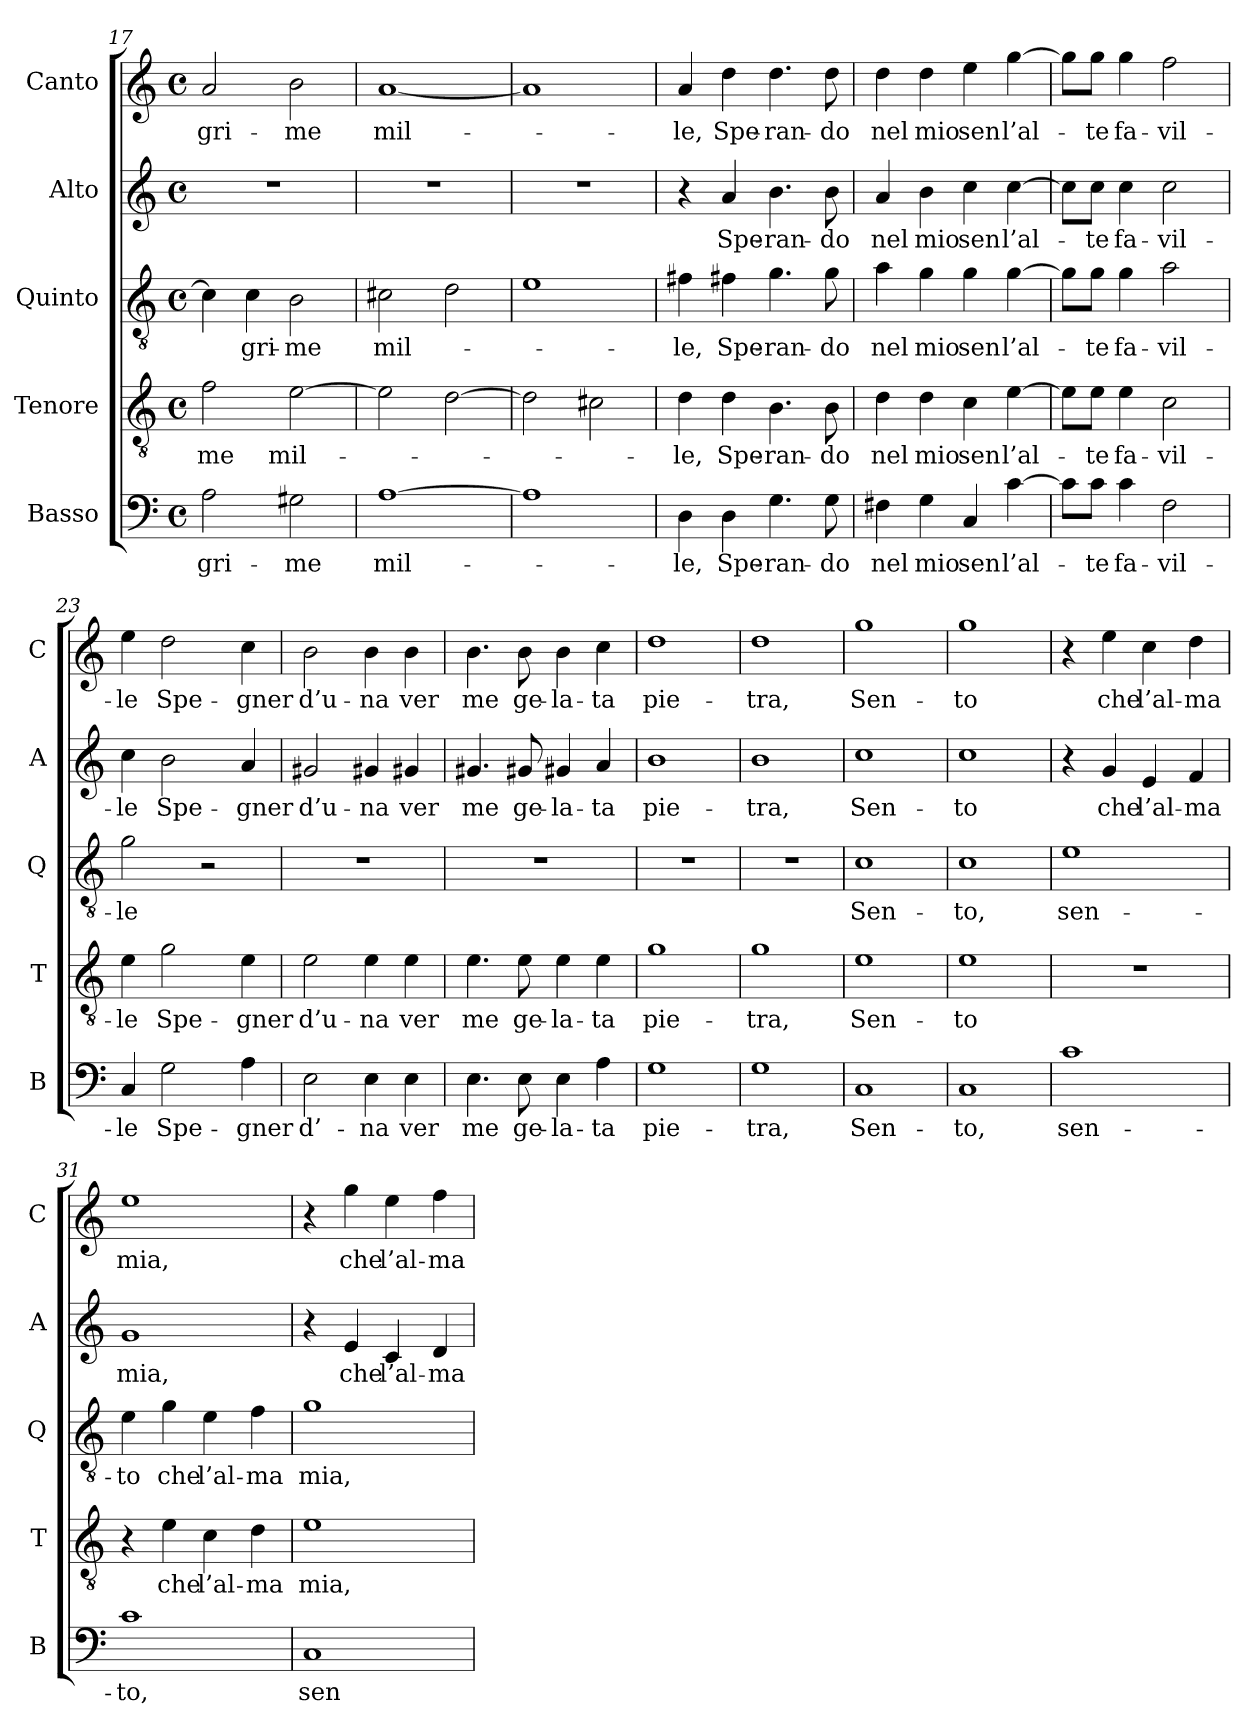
**kern	**text	**kern	**text	**kern	**text	**kern	**text	**kern	**text
*part5	*part5	*part4	*part4	*part3	*part3	*part2	*part2	*part1	*part1
*staff5	*staff5	*staff4	*staff4	*staff3	*staff3	*staff2	*staff2	*staff1	*staff1
*I"Basso	*	*I"Tenore	*	*I"Quinto	*	*I"Alto	*	*I"Canto	*
*I'B	*	*I'T	*	*I'Q	*	*I'A	*	*I'C	*
*clefF4	*	*clefGv2	*	*clefGv2	*	*clefG2	*	*clefG2	*
*k[]	*	*k[]	*	*k[]	*	*k[]	*	*k[]	*
*C:	*	*C:	*	*C:	*	*C:	*	*C:	*
*M4/4	*	*M4/4	*	*M4/4	*	*M4/4	*	*M4/4	*
*met(c)	*	*met(c)	*	*met(c)	*	*met(c)	*	*met(c)	*
=17	=17	=17	=17	=17	=17	=17	=17	=17	=17
2A	gri-	2f	-me	4c]	.	1r	.	2a	gri-
.	.	.	.	4c	gri-	.	.	.	.
2G#X	-me	[2e	mil-	2B	-me	.	.	2b	-me
=18	=18	=18	=18	=18	=18	=18	=18	=18	=18
[1A	mil-	2e]	.	2c#X	mil-	1r	.	[1a	mil-
.	.	[2d	.	2d	.	.	.	.	.
=19	=19	=19	=19	=19	=19	=19	=19	=19	=19
1A]	.	2d]	.	1e	.	1r	.	1a]	.
.	.	2c#X	.	.	.	.	.	.	.
=20	=20	=20	=20	=20	=20	=20	=20	=20	=20
4D	-le,	4d	-le,	4f#X	-le,	4r	.	4a	-le,
4D	Spe-	4d	Spe-	4f#X	Spe-	4a	Spe-	4dd	Spe-
4.G	ran-	4.B	ran-	4.g	ran-	4.b	ran-	4.dd	ran-
8G	-do	8B	-do	8g	-do	8b	-do	8dd	-do
=21	=21	=21	=21	=21	=21	=21	=21	=21	=21
4F#X	-nel	4d	-nel	4a	-nel	4a	-nel	4dd	-nel
4G	-mio	4d	-mio	4g	-mio	4b	-mio	4dd	-mio
4C	-sen	4c	-sen	4g	-sen	4cc	-sen	4ee	-sen
[4c	l’al-	[4e	l’al-	[4g	l’al-	[4cc	l’al-	[4gg	l’al-
=22	=22	=22	=22	=22	=22	=22	=22	=22	=22
8c\L]	.	8e\L]	.	8g\L]	.	8cc\L]	.	8gg\L]	.
8c\J	-te	8e\J	-te	8g\J	-te	8cc\J	-te	8gg\J	-te
4c	fa-	4e	fa-	4g	fa-	4cc	fa-	4gg	fa-
2F	vil-	2c	vil-	2a	vil-	2cc	vil-	2ff	vil-
!!LO:LB:g=z
=23	=23	=23	=23	=23	=23	=23	=23	=23	=23
4C	-le	4e	-le	2g	-le	4cc	-le	4ee	-le
2G	Spe-	2g	Spe-	.	.	2b	Spe-	2dd	Spe-
.	.	.	.	2r	.	.	.	.	.
4A	-gner	4e	-gner	.	.	4a	-gner	4cc	-gner
=24	=24	=24	=24	=24	=24	=24	=24	=24	=24
2E	d’-	2e	d’u-	1r	.	2g#X	d’u-	2b	d’u-
4E	-na	4e	-na	.	.	4g#X	-na	4b	-na
4E	-ver	4e	-ver	.	.	4g#X	-ver	4b	-ver
=25	=25	=25	=25	=25	=25	=25	=25	=25	=25
4.E	-me	4.e	-me	1r	.	4.g#X	-me	4.b	-me
8E	ge-	8e	ge-	.	.	8g#X	ge-	8b	ge-
4E	la-	4e	la-	.	.	4g#X	la-	4b	la-
4A	-ta	4e	-ta	.	.	4a	-ta	4cc	-ta
=26	=26	=26	=26	=26	=26	=26	=26	=26	=26
1G	pie-	1g	pie-	1r	.	1b	pie-	1dd	pie-
=27	=27	=27	=27	=27	=27	=27	=27	=27	=27
1G	-tra,	1g	-tra,	1r	.	1b	-tra,	1dd	-tra,
=28	=28	=28	=28	=28	=28	=28	=28	=28	=28
1C	Sen-	1e	Sen-	1c	Sen-	1cc	Sen-	1gg	Sen-
=29	=29	=29	=29	=29	=29	=29	=29	=29	=29
1C	-to,	1e	-to	1c	-to,	1cc	-to	1gg	-to
=30	=30	=30	=30	=30	=30	=30	=30	=30	=30
1c	sen-	1r	.	1e	sen-	4r	.	4r	.
.	.	.	.	.	.	4g	-che	4ee	-che
.	.	.	.	.	.	4e	l’al-	4cc	l’al-
.	.	.	.	.	.	4f	-ma	4dd	-ma
=31	=31	=31	=31	=31	=31	=31	=31	=31	=31
1c	-to,	4r	.	4e	-to	1g	-mia,	1ee	-mia,
.	.	4e	-che	4g	-che	.	.	.	.
.	.	4c	l’al-	4e	l’al-	.	.	.	.
.	.	4d	-ma	4f	-ma	.	.	.	.
!!LO:PB:g=z
=32	=32	=32	=32	=32	=32	=32	=32	=32	=32
1C	sen-	1e	-mia,	1g	-mia,	4r	.	4r	.
.	.	.	.	.	.	4e	-che	4gg	-che
.	.	.	.	.	.	4c	l’al-	4ee	l’al-
.	.	.	.	.	.	4d	-ma	4ff	-ma
=	=	=	=	=	=	=	=	=	=
*-	*-	*-	*-	*-	*-	*-	*-	*-	*-
